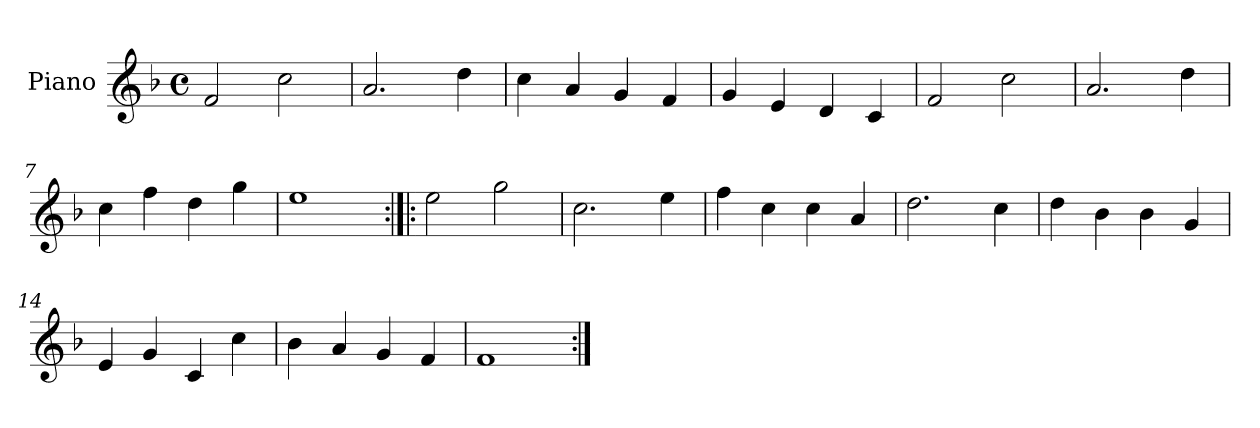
**kern
*part1
*staff1
*I"Piano
*I'Pno.
*clefG2
*k[b-]
*M4/4
*met(c)
=1
2f/
2cc\
=2
2.a/
4dd\
=3
4cc\
4a/
4g/
4f/
=4
4g/
4e/
4d/
4c/
=5
2f/
2cc\
=6
2.a/
4dd\
=7
4cc\
4ff\
4dd\
4gg\
=8
1ee
=9:|!|:
2ee\
2gg\
=10
2.cc\
4ee\
=11
4ff\
4cc\
4cc\
4a/
!!LO:LB:g=z
=12
2.dd\
4cc\
=13
4dd\
4b-\
4b-\
4g/
=14
4e/
4g/
4c/
4cc\
=15
4b-\
4a/
4g/
4f/
=16
1f
=:|!
*-
